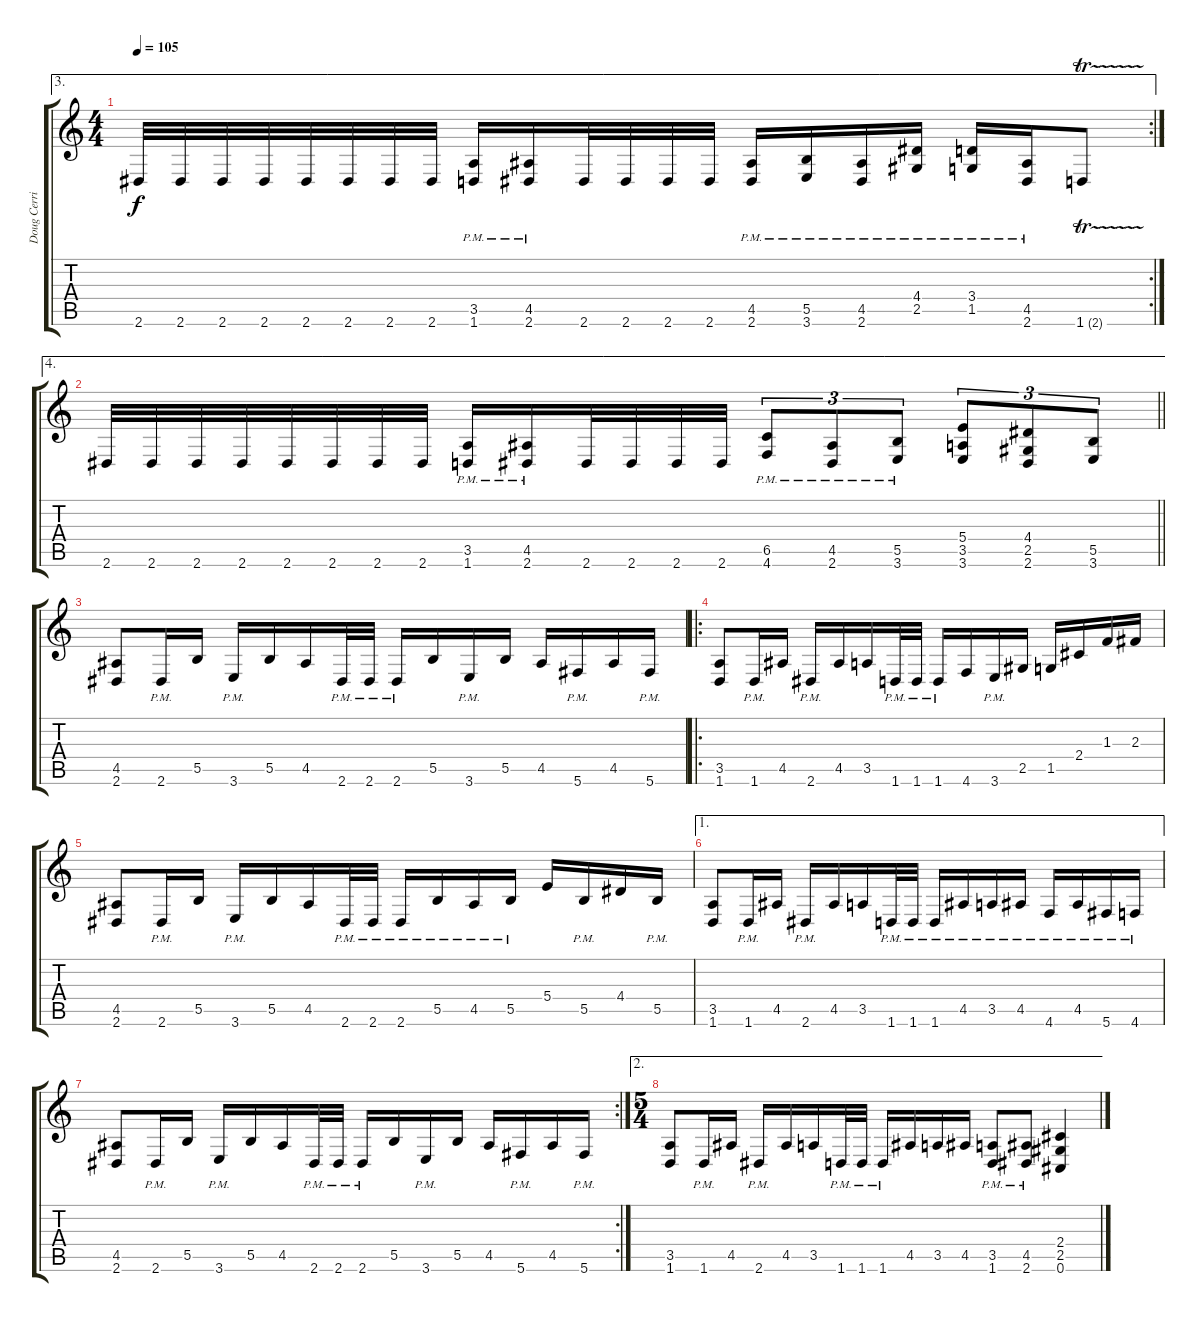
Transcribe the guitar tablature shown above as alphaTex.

\track ("Doug Cerrito" "Doug Cerri") {instrument distortionguitar}
\staff {score tabs}
\tuning (Db4 Ab3 E3 B2 Gb2 Db2) {hide}
\ae 3
\rc 2
\ts (4 4)
\tempo 105
\clef g2
\ks c
2.6.32{dy f} 2.6.32 2.6.32 2.6.32 2.6.32 2.6.32 2.6.32 2.6.32 (3.5{pm} 1.6{pm}).16 (4.5{pm} 2.6{pm}).16 2.6.32 2.6.32 2.6.32 2.6.32 (4.5{pm} 2.6{pm}).16 (5.5{pm} 3.6{pm}).16 (4.5{pm} 2.6{pm}).16 (4.4{pm} 2.5{pm}).16 (3.4{pm} 1.5{pm}).16 (4.5{pm} 2.6{pm}).16 1.6{tr (2 32)}.8 |
\ae 4
\barLineRight lightlight
2.6.32 2.6.32 2.6.32 2.6.32 2.6.32 2.6.32 2.6.32 2.6.32 (3.5{pm} 1.6{pm}).16 (4.5{pm} 2.6{pm}).16 2.6.32 2.6.32 2.6.32 2.6.32 (6.5{pm} 4.6{pm}).8{tu (3 2)} (4.5{pm} 2.6{pm}).8{tu (3 2)} (5.5{pm} 3.6{pm}).8{tu (3 2)} (5.4 3.5 3.6).8{tu (3 2)} (4.4 2.5 2.6).8{tu (3 2)} (5.5 3.6).8{tu (3 2)} |
(4.5 2.6).8 2.6{pm}.16 5.5.16 3.6{pm}.16 5.5.16 4.5.16 2.6{pm}.32 2.6{pm}.32 2.6{pm}.16 5.5.16 3.6{pm}.16 5.5.16 4.5.16 5.6{pm}.16 4.5.16 5.6{pm}.16 |
\ro
(3.5 1.6).8 1.6{pm}.16 4.5.16 2.6{pm}.16 4.5.16 3.5.16 1.6{pm}.32 1.6{pm}.32 1.6{pm}.16 4.6.16 3.6{pm}.16 2.5.16 1.5.16 2.4.16 1.3.16 2.3.16 |
(4.5 2.6).8 2.6{pm}.16 5.5.16 3.6{pm}.16 5.5.16 4.5.16 2.6{pm}.32 2.6{pm}.32 2.6{pm}.16 5.5{pm}.16 4.5{pm}.16 5.5{pm}.16 5.4.16 5.5{pm}.16 4.4.16 5.5{pm}.16 |
\ae 1
(3.5 1.6).8 1.6{pm}.16 4.5.16 2.6{pm}.16 4.5.16 3.5.16 1.6{pm}.32 1.6{pm}.32 1.6{pm}.16 4.5{pm}.16 3.5{pm}.16 4.5{pm}.16 4.6{pm}.16 4.5{pm}.16 5.6{pm}.16 4.6{pm}.16 |
\rc 2
(4.5 2.6).8 2.6{pm}.16 5.5.16 3.6{pm}.16 5.5.16 4.5.16 2.6{pm}.32 2.6{pm}.32 2.6{pm}.16 5.5.16 3.6{pm}.16 5.5.16 4.5.16 5.6{pm}.16 4.5.16 5.6{pm}.16 |
\ae 2
\ts (5 4)
(3.5 1.6).8 1.6{pm}.16 4.5.16 2.6{pm}.16 4.5.16 3.5.16 1.6{pm}.32 1.6{pm}.32 1.6{pm}.16 4.5.16 3.5.16 4.5.16 (3.5{pm} 1.6{pm}).8 (4.5{pm} 2.6{pm}).8 (2.4 2.5 0.6).4
